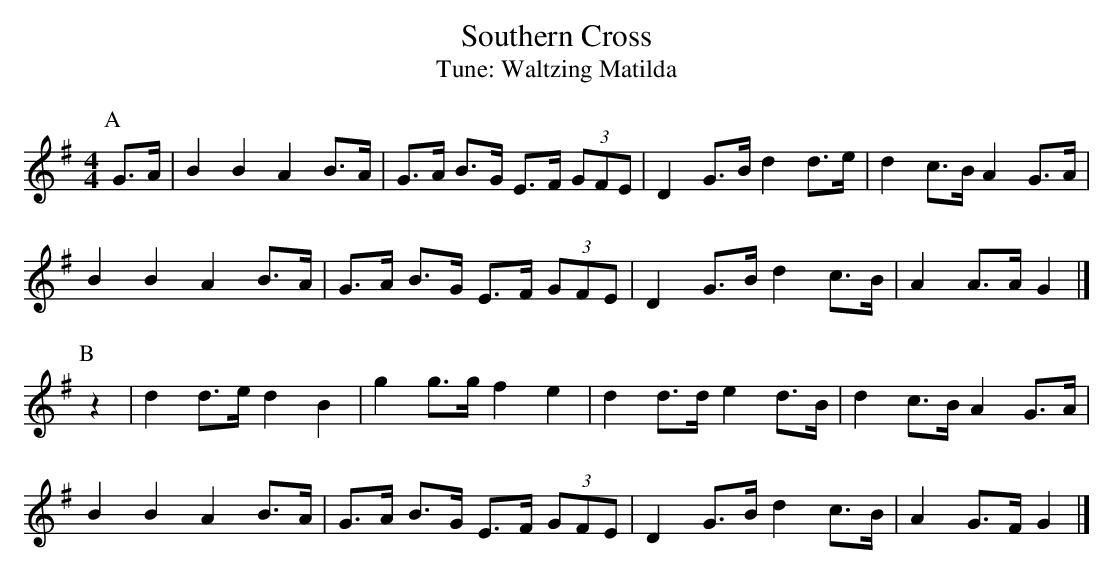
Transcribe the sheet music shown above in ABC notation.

X:1
T:Southern Cross
T:Tune: Waltzing Matilda
M:4/4
L:1/8
K:G
P:A
G>A | B2 B2  A2 B>A | G>A B>G E>F (3GFE | D2 G>B d2 d>e | d2 c>B A2 G>A |
      B2 B2  A2 B>A | G>A B>G E>F (3GFE | D2 G>B d2 c>B | A2 A>A G2 |]
P:B
z2  | d2 d>e d2 B2  | g2  g>g f2  e2    | d2 d>d e2 d>B | d2 c>B A2 G>A |
      B2 B2  A2 B>A | G>A B>G E>F (3GFE | D2 G>B d2 c>B | A2 G>F G2 |]
